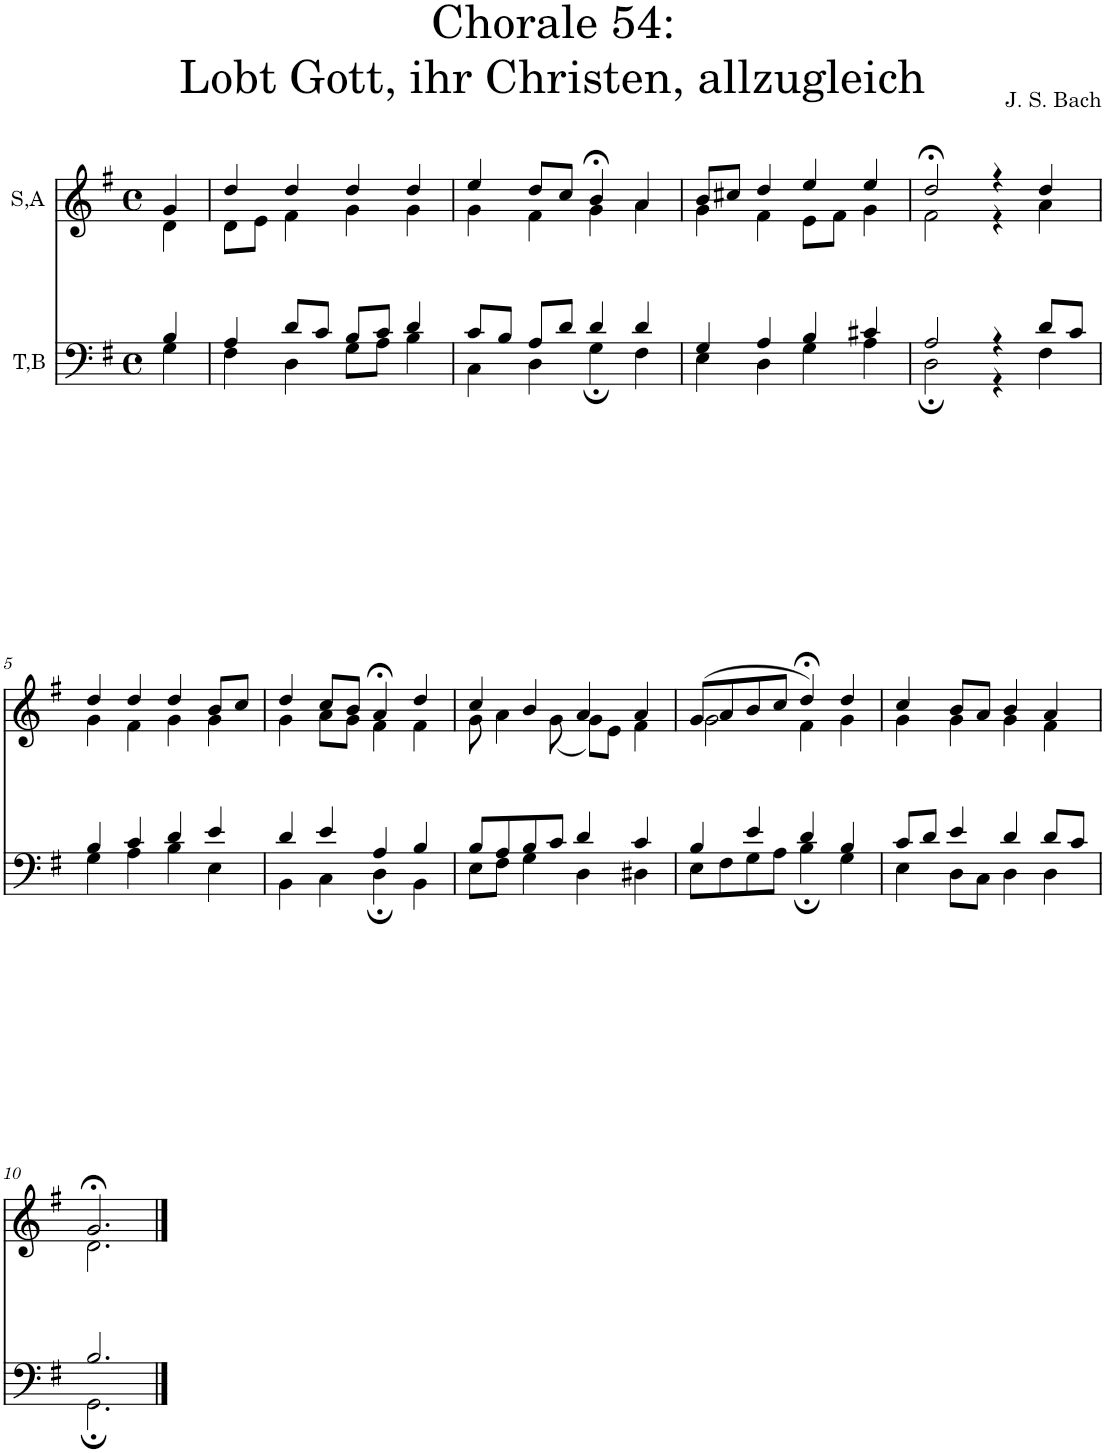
**kern	**kern
*part2	*part1
*staff2	*staff1
*I"T,B	*I"S,A
*clefF4	*clefG2
*k[f#]	*k[f#]
*M4/4	*M4/4
*met(c)	*met(c)
=	=
*^	*^
4B/	4G\	4g/	4d\
=1	=1	=1	=1
4A/	4F#\	4dd/	8d\L
.	.	.	8e\J
8d/L	4D\	4dd/	4f#\
8c/J	.	.	.
8B/L	8G\L	4dd/	4g\
8c/J	8A\J	.	.
4d/	4B\	4dd/	4g\
=2	=2	=2	=2
8c/L	4C\	4ee/	4g\
8B/J	.	.	.
8A/L	4D\	8dd/L	4f#\
8d/J	.	8cc/J	.
4d/	4G;\	4b;</	4g\
4d/	4F#\	4a/	4a\
=3	=3	=3	=3
4G/	4E\	8b/L	4g\
.	.	8cc#X/J	.
4A/	4D\	4dd/	4f#\
4B/	4G\	4ee/	8e\L
.	.	.	8f#\J
4c#X/	4A\	4ee/	4g\
=4	=4	=4	=4
2A/	2D;\	2dd;</	2f#\
4r	4r	4r	4r
8d/L	4F#\	4dd/	4a\
8c/J	.	.	.
!!LO:LB:g=z	!!
=5	=5	=5	=5
4B/	4G\	4dd/	4g\
4c/	4A\	4dd/	4f#\
4d/	4B\	4dd/	4g\
4e/	4E\	8b/L	4g\
.	.	8cc/J	.
=6	=6	=6	=6
4d/	4BB\	4dd/	4g\
4e/	4C\	8cc/L	8a\L
.	.	8b/J	8g\J
4A/	4D;\	4a;</	4f#\
4B/	4BB\	4dd/	4f#\
=7	=7	=7	=7
8B/L	8E\L	4cc/	8g\
8A/	8F#\J	.	4a\
8B/	4G\	4b/	.
8c/J	.	.	(<8g\
4d/	4D\	4a/	8g\L)
.	.	.	8e\J
4c/	4D#X\	4a/	4f#\
=8	=8	=8	=8
4B/	8E\L	(>8g/L	2g\
.	8F#\	8a/	.
4e/	8G\	8b/	.
.	8A\J	8cc/J	.
4d/	4B;\	4dd;</)	4f#\
4B/	4G\	4dd/	4g\
=9	=9	=9	=9
8c/L	4E\	4cc/	4g\
8d/J	.	.	.
4e/	8D\L	8b/L	4g\
.	8C\J	8a/J	.
4d/	4D\	4b/	4g\
8d/L	4D\	4a/	4f#\
8c/J	.	.	.
!!LO:LB:g=z	!!
=10	=10	=10	=10
2.B/	2.GG;\	2.g;</	2.d\
*v	*v	*	*
*	*v	*v
==	==
*-	*-
